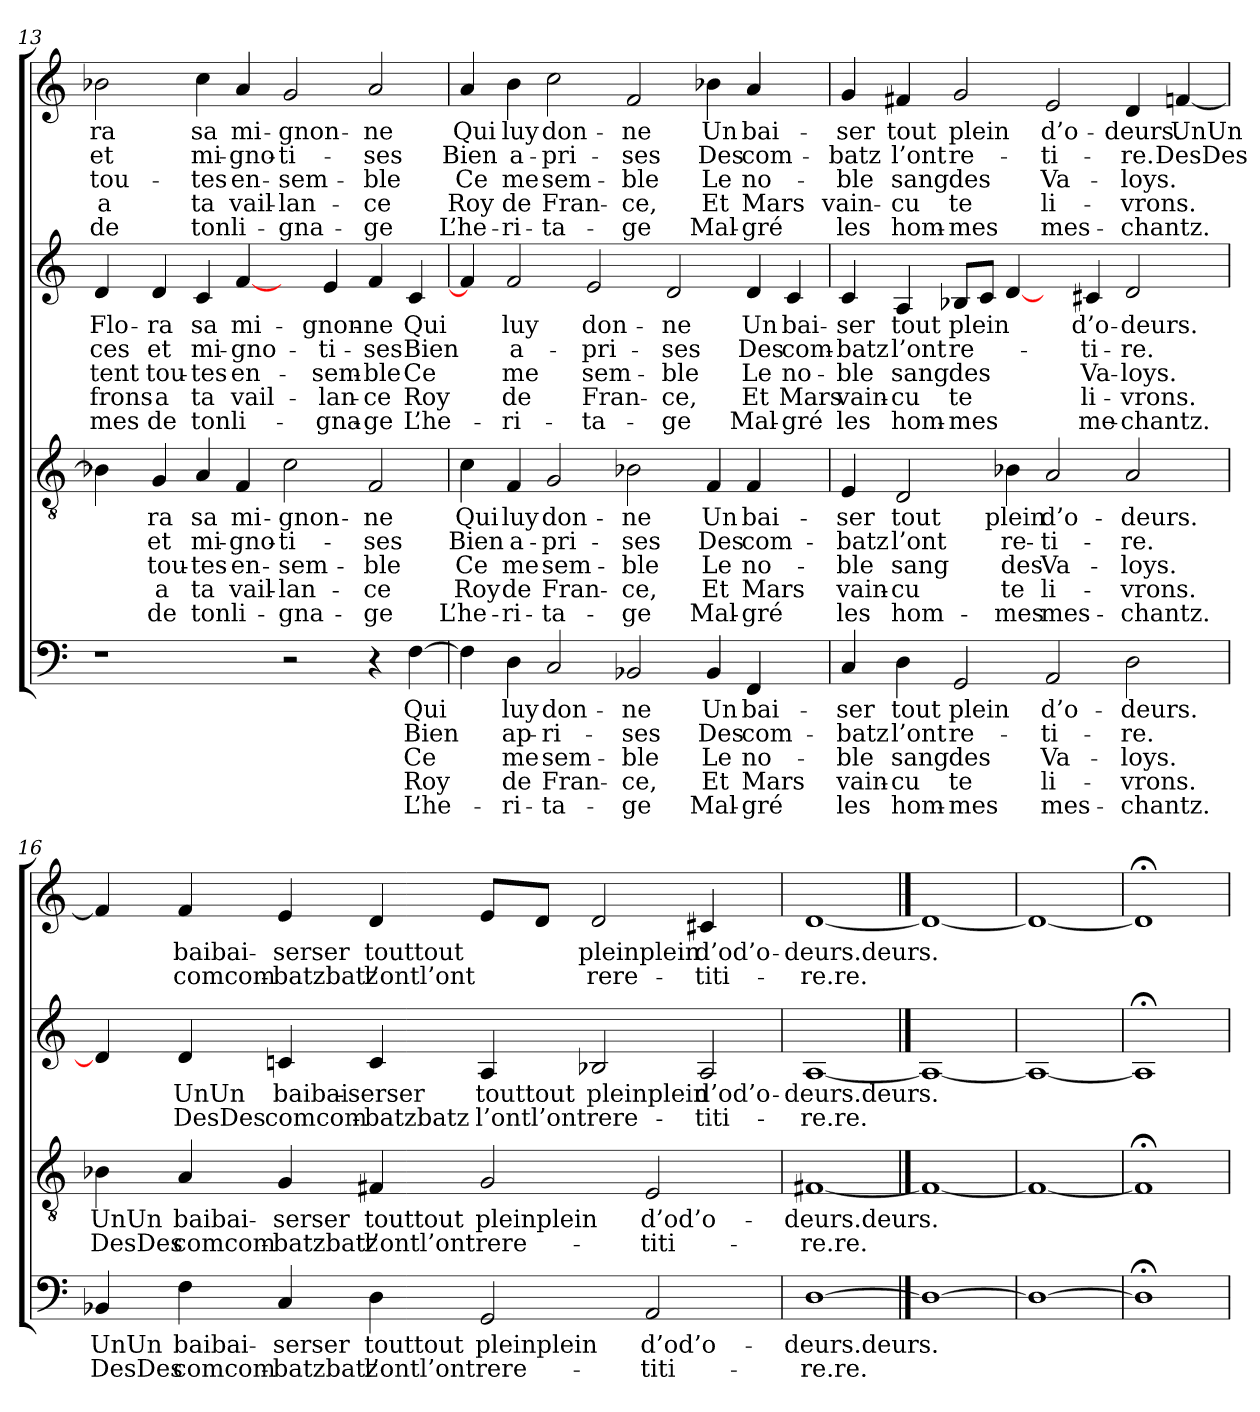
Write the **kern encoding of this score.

**kern	**text	**text	**text	**text	**text	**kern	**text	**text	**text	**text	**text	**kern	**text	**text	**text	**text	**text	**kern	**text	**text	**text	**text	**text
*part4	*part4	*part4	*part4	*part4	*part4	*part3	*part3	*part3	*part3	*part3	*part3	*part2	*part2	*part2	*part2	*part2	*part2	*part1	*part1	*part1	*part1	*part1	*part1
*staff4	*staff4	*staff4	*staff4	*staff4	*staff4	*staff3	*staff3	*staff3	*staff3	*staff3	*staff3	*staff2	*staff2	*staff2	*staff2	*staff2	*staff2	*staff1	*staff1	*staff1	*staff1	*staff1	*staff1
!!LO:LB:g=z
*clefF4	*	*	*	*	*	*clefGv2	*	*	*	*	*	*clefG2	*	*	*	*	*	*clefG2	*	*	*	*	*
*k[]	*	*	*	*	*	*k[]	*	*	*	*	*	*k[]	*	*	*	*	*	*k[]	*	*	*	*	*
=13	=13	=13	=13	=13	=13	=13	=13	=13	=13	=13	=13	=13	=13	=13	=13	=13	=13	=13	=13	=13	=13	=13	=13
1r	.	.	.	.	.	4B-X]	.	.	.	.	.	4d	Flo-	-ces	-tent	-frons	-mes	2b-X	-ra	et	tou-	a	de
.	.	.	.	.	.	4G	-ra	et	tou-	a	de	4d	-ra	et	tou-	a	de	.	.	.	.	.	.
.	.	.	.	.	.	4A	sa	mi-	-tes	ta	ton	4c	sa	mi-	-tes	ta	ton	4cc	sa	mi-	-tes	ta	ton
.	.	.	.	.	.	4F	mi-	-gno-	en-	vail-	li-	[4f	mi-	-gno-	en-	vail-	li-	4a	mi-	-gno-	en-	vail-	li-
2r	.	.	.	.	.	2c	-gnon-	-ti-	-sem-	-lan-	-gna-	4ryy	.	.	.	.	.	2g	-gnon-	-ti-	-sem-	-lan-	-gna-
.	.	.	.	.	.	.	.	.	.	.	.	4e	-gnon-	-ti-	-sem-	-lan-	-gna-	.	.	.	.	.	.
4r	.	.	.	.	.	2F	-ne	-ses	-ble	-ce	-ge	4f	-ne	-ses	-ble	-ce	-ge	2a	-ne	-ses	-ble	-ce	-ge
[4F	Qui	Bien	Ce	Roy	L’he-	.	.	.	.	.	.	4c	Qui	Bien	Ce	Roy	L’he-	.	.	.	.	.	.
=14	=14	=14	=14	=14	=14	=14	=14	=14	=14	=14	=14	=14	=14	=14	=14	=14	=14	=14	=14	=14	=14	=14	=14
4F]	.	.	.	.	.	4c	Qui	Bien	Ce	Roy	L’he-	4f]	.	.	.	.	.	4a	Qui	Bien	Ce	Roy	L’he-
4D	luy	ap-	me	de	-ri-	4F	luy	a-	me	de	-ri-	2f	luy	a-	me	de	-ri-	4b	luy	a-	me	de	-ri-
2C	don-	-ri-	sem-	Fran-	-ta-	2G	don-	-pri-	sem-	Fran-	-ta-	.	.	.	.	.	.	2cc	don-	-pri-	sem-	Fran-	-ta-
.	.	.	.	.	.	.	.	.	.	.	.	2e	don-	-pri-	sem-	Fran-	-ta-	.	.	.	.	.	.
2BB-X	-ne	-ses	-ble	-ce,	-ge	2B-X	-ne	-ses	-ble	-ce,	-ge	.	.	.	.	.	.	2f	-ne	-ses	-ble	-ce,	-ge
.	.	.	.	.	.	.	.	.	.	.	.	2d	-ne	-ses	-ble	-ce,	-ge	.	.	.	.	.	.
4BB-	Un	Des	Le	Et	Mal-	4F	Un	Des	Le	Et	Mal-	.	.	.	.	.	.	4b-X	Un	Des	Le	Et	Mal-
4FF	bai-	com-	no-	Mars	-gré	4F	bai-	com-	no-	Mars	-gré	4d	Un	Des	Le	Et	Mal-	4a	bai-	com-	no-	Mars	-gré
4ryy	.	.	.	.	.	4ryy	.	.	.	.	.	4c	bai-	com-	no-	Mars	-gré	4ryy	.	.	.	.	.
=15	=15	=15	=15	=15	=15	=15	=15	=15	=15	=15	=15	=15	=15	=15	=15	=15	=15	=15	=15	=15	=15	=15	=15
4C	-ser	-batz	-ble	vain-	les	4E	-ser	-batz	-ble	vain-	les	4c	-ser	-batz	-ble	vain-	les	4g	-ser	-batz	-ble	vain-	les
4D	tout	l’ont	sang	-cu	hom-	2D	tout	l’ont	sang	-cu	hom-	4A	tout	l’ont	sang	-cu	hom-	4f#X	tout	l’ont	sang	-cu	hom-
2GG	plein	re-	des	te	-mes	.	.	.	.	.	.	8B-XL	plein	re-	des	te	-mes	2g	plein	re-	des	te	-mes
.	.	.	.	.	.	.	.	.	.	.	.	8cJ	.	.	.	.	.	.	.	.	.	.	.
.	.	.	.	.	.	4B-X	plein	re-	des	te	-mes	[4d	.	.	.	.	.	.	.	.	.	.	.
2AA	d’o-	-ti-	Va-	li-	mes-	2A	d’o-	-ti-	Va-	li-	mes-	4ryy	.	.	.	.	.	2e	d’o-	-ti-	Va-	li-	mes-
.	.	.	.	.	.	.	.	.	.	.	.	4c#X	d’o-	-ti-	Va-	li-	me-	.	.	.	.	.	.
2D	-deurs.	-re.	-loys.	-vrons.	-chantz.	2A	-deurs.	-re.	-loys.	-vrons.	-chantz.	2d	-deurs.	-re.	-loys.	-vrons.	-chantz.	4d	-deurs.	-re.	-loys.	-vrons.	-chantz.
.	.	.	.	.	.	.	.	.	.	.	.	.	.	.	.	.	.	[4fn	UnUn	DesDes	.	.	.
=16	=16	=16	=16	=16	=16	=16	=16	=16	=16	=16	=16	=16	=16	=16	=16	=16	=16	=16	=16	=16	=16	=16	=16
4BB-X	UnUn	DesDes	.	.	.	4B-X	UnUn	DesDes	.	.	.	4d]	.	.	.	.	.	4f]	.	.	.	.	.
4F	baibai-	comcom-	.	.	.	4A	baibai-	comcom-	.	.	.	4d	UnUn	DesDes	.	.	.	4f	baibai-	comcom-	.	.	.
4C	-serser	-batzbatz	.	.	.	4G	-serser	-batzbatz	.	.	.	4cn	baibai-	comcom-	.	.	.	4e	-serser	-batzbatz	.	.	.
4D	touttout	l’ontl’ont	.	.	.	4F#X	touttout	l’ontl’ont	.	.	.	4c	-serser	-batzbatz	.	.	.	4d	touttout	l’ontl’ont	.	.	.
2GG	pleinplein	rere-	.	.	.	2G	pleinplein	rere-	.	.	.	4A	touttout	l’ontl’ont	.	.	.	8eL	.	.	.	.	.
.	.	.	.	.	.	.	.	.	.	.	.	.	.	.	.	.	.	8dJ	.	.	.	.	.
.	.	.	.	.	.	.	.	.	.	.	.	2B-X	pleinplein	rere-	.	.	.	2d	pleinplein	rere-	.	.	.
2AA	d’od’o-	-titi-	.	.	.	2E	d’od’o-	-titi-	.	.	.	.	.	.	.	.	.	.	.	.	.	.	.
.	.	.	.	.	.	.	.	.	.	.	.	2A	d’od’o-	-titi-	.	.	.	4c#X	d’od’o-	-titi-	.	.	.
4ryy	.	.	.	.	.	4ryy	.	.	.	.	.	.	.	.	.	.	.	4ryy	.	.	.	.	.
=17	=17	=17	=17	=17	=17	=17	=17	=17	=17	=17	=17	=17	=17	=17	=17	=17	=17	=17	=17	=17	=17	=17	=17
[1D	-deurs.deurs.	-re.re.	.	.	.	[1F#X	-deurs.deurs.	-re.re.	.	.	.	[1A	-deurs.deurs.	-re.re.	.	.	.	[1d	-deurs.deurs.	-re.re.	.	.	.
==18	==18	==18	==18	==18	==18	==18	==18	==18	==18	==18	==18	==18	==18	==18	==18	==18	==18	==18	==18	==18	==18	==18	==18
1D_	.	.	.	.	.	1F#_	.	.	.	.	.	1A_	.	.	.	.	.	1d_	.	.	.	.	.
=19	=19	=19	=19	=19	=19	=19	=19	=19	=19	=19	=19	=19	=19	=19	=19	=19	=19	=19	=19	=19	=19	=19	=19
1D_	.	.	.	.	.	1F#_	.	.	.	.	.	1A_	.	.	.	.	.	1d_	.	.	.	.	.
=20	=20	=20	=20	=20	=20	=20	=20	=20	=20	=20	=20	=20	=20	=20	=20	=20	=20	=20	=20	=20	=20	=20	=20
1D;<]	.	.	.	.	.	1F#;<]	.	.	.	.	.	1A;<]	.	.	.	.	.	1d;<]	.	.	.	.	.
=	=	=	=	=	=	=	=	=	=	=	=	=	=	=	=	=	=	=	=	=	=	=	=
*-	*-	*-	*-	*-	*-	*-	*-	*-	*-	*-	*-	*-	*-	*-	*-	*-	*-	*-	*-	*-	*-	*-	*-
